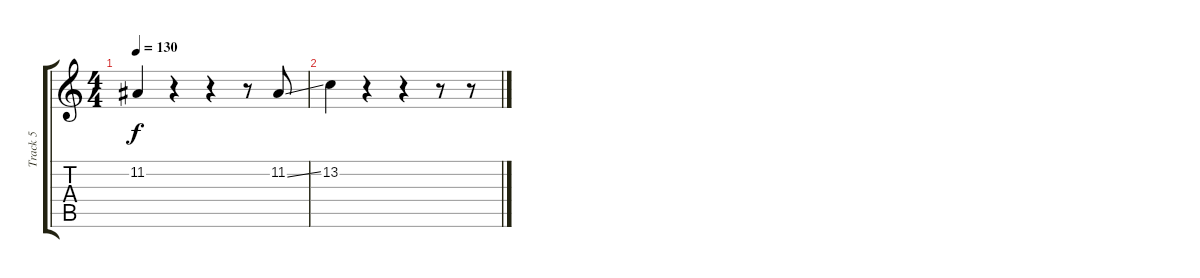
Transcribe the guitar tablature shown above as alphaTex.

\track ("Track 5" "Track 5") {instrument lead2sawtooth}
\staff {score tabs}
\tuning (E4 B3 G3 D3 A2 E2) {hide}
\ts (4 4)
\tempo 130
\clef g2
\ks c
11.2.4{dy f} r.4 r.4 r.8 11.2{ss}.8 |
13.2.4 r.4 r.4 r.8 r.8
